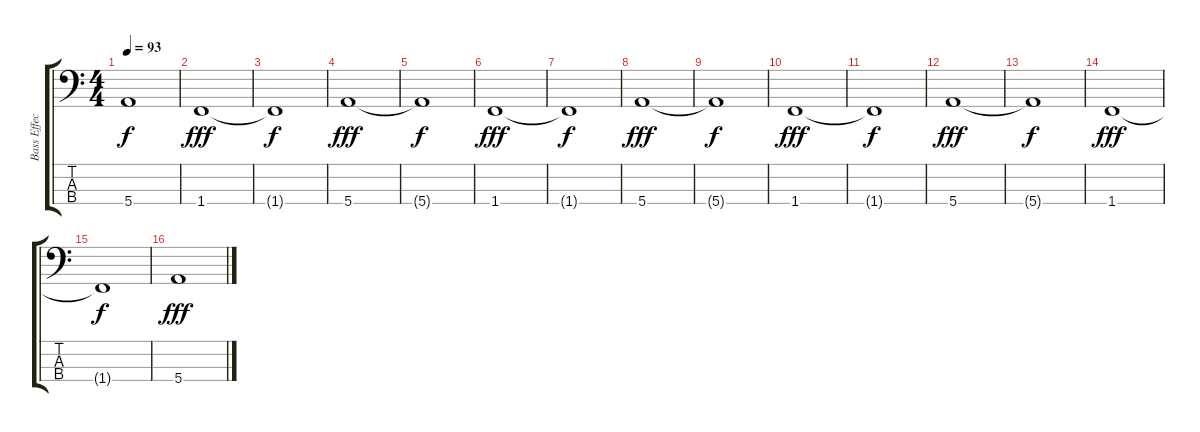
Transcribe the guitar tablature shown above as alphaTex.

\track ("Bass Effect" "Bass Effec") {instrument fretlessbass}
\staff {score tabs}
\tuning (G2 D2 A1 E1) {hide}
\ts (4 4)
\tempo 93
\clef f4
\ks c
5.4{t}.1{dy f} |
1.4.1{dy fff} |
1.4{t}.1{dy f} |
5.4.1{dy fff} |
5.4{t}.1{dy f} |
1.4.1{dy fff} |
1.4{t}.1{dy f} |
5.4.1{dy fff} |
5.4{t}.1{dy f} |
1.4.1{dy fff} |
1.4{t}.1{dy f} |
5.4.1{dy fff} |
5.4{t}.1{dy f} |
1.4.1{dy fff} |
1.4{t}.1{dy f} |
5.4.1{dy fff}
